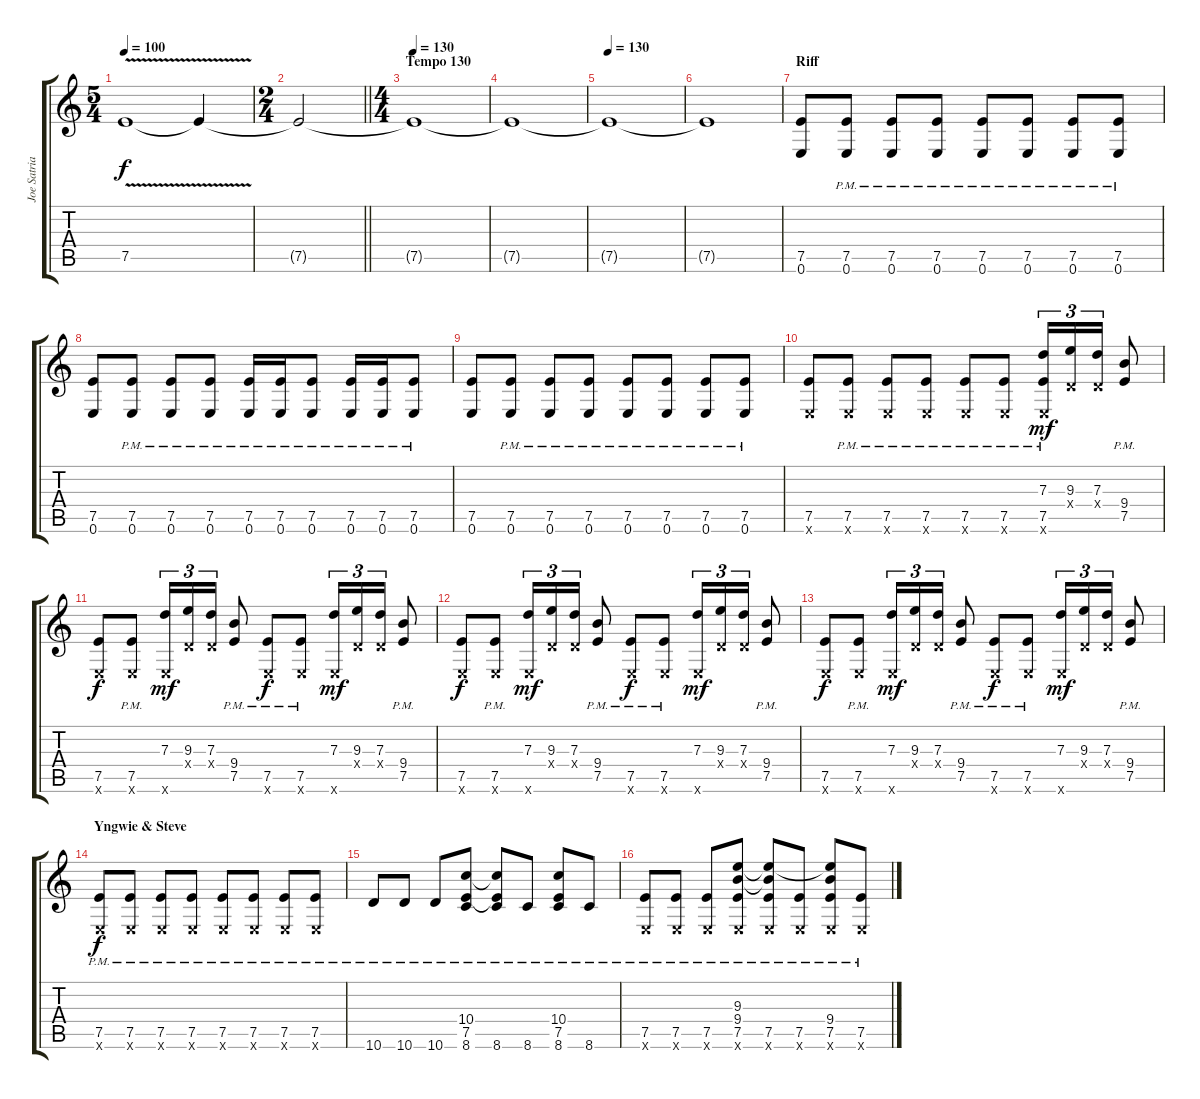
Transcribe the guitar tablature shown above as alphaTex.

\track ("Joe Satriani" "Joe Satria") {instrument overdrivenguitar}
\staff {score tabs}
\tuning (E4 B3 G3 D3 A2 E2) {hide}
\ts (5 4)
\tempo 100
\clef g2
\ks c
7.5{v}.1{dy f} 7.5{t}.4 |
\ts (2 4)
\barLineRight lightlight
7.5{t}.2 |
\ts (4 4)
\section ("" "Tempo 130")
\tempo 130
7.5{t}.1 |
7.5{t}.1{volume 7} |
\tempo 130
7.5{t}.1 |
7.5{t}.1 |
\section ("" "Riff")
(7.5 0.6).8{volume 14} (7.5{pm} 0.6{pm}).8 (7.5{pm} 0.6{pm}).8 (7.5{pm} 0.6{pm}).8 (7.5{pm} 0.6{pm}).8 (7.5{pm} 0.6{pm}).8 (7.5{pm} 0.6{pm}).8 (7.5{pm} 0.6{pm}).8 |
(7.5 0.6).8 (7.5{pm} 0.6{pm}).8 (7.5{pm} 0.6{pm}).8 (7.5{pm} 0.6{pm}).8 (7.5{pm} 0.6{pm}).16 (7.5{pm} 0.6).16 (7.5{pm} 0.6).8 (7.5{pm} 0.6{pm}).16 (7.5{pm} 0.6{pm}).16 (7.5{pm} 0.6{pm}).8 |
(7.5 0.6).8 (7.5{pm} 0.6{pm}).8 (7.5{pm} 0.6{pm}).8 (7.5{pm} 0.6{pm}).8 (7.5{pm} 0.6{pm}).8 (7.5{pm} 0.6{pm}).8 (7.5{pm} 0.6{pm}).8 (7.5{pm} 0.6{pm}).8 |
(7.5 0.6{x}).8 (7.5{pm} 0.6{x}).8 (7.5{pm} 0.6{x}).8 (7.5{pm} 0.6{x}).8 (7.5{pm} 0.6{x}).8 (7.5{pm} 0.6{x}).8 (7.3 7.5{pm} 0.6{x}).16{tu (3 2) dy mf} (9.3 0.4{x}).16{tu (3 2)} (7.3 0.4{x}).16{tu (3 2)} (9.4{pm} 7.5{pm}).8 |
(7.5 0.6{x}).8{dy f} (7.5{pm} 0.6{x}).8 (7.3 0.6{x}).16{tu (3 2) dy mf} (9.3 0.4{x}).16{tu (3 2)} (7.3 0.4{x}).16{tu (3 2)} (9.4 7.5{pm}).8 (7.5{pm} 0.6{x}).8{dy f} (7.5{pm} 0.6{x}).8 (7.3 0.6{x}).16{tu (3 2) dy mf} (9.3 0.4{x}).16{tu (3 2)} (7.3 0.4{x}).16{tu (3 2)} (9.4{pm} 7.5{pm}).8 |
(7.5 0.6{x}).8{dy f} (7.5{pm} 0.6{x}).8 (7.3 0.6{x}).16{tu (3 2) dy mf} (9.3 0.4{x}).16{tu (3 2)} (7.3 0.4{x}).16{tu (3 2)} (9.4 7.5{pm}).8 (7.5{pm} 0.6{x}).8{dy f} (7.5{pm} 0.6{x}).8 (7.3 0.6{x}).16{tu (3 2) dy mf} (9.3 0.4{x}).16{tu (3 2)} (7.3 0.4{x}).16{tu (3 2)} (9.4{pm} 7.5{pm}).8 |
(7.5 0.6{x}).8{dy f} (7.5{pm} 0.6{x}).8 (7.3 0.6{x}).16{tu (3 2) dy mf} (9.3 0.4{x}).16{tu (3 2)} (7.3 0.4{x}).16{tu (3 2)} (9.4 7.5{pm}).8 (7.5{pm} 0.6{x}).8{dy f} (7.5{pm} 0.6{x}).8 (7.3 0.6{x}).16{tu (3 2) dy mf} (9.3 0.4{x}).16{tu (3 2)} (7.3 0.4{x}).16{tu (3 2)} (9.4{pm} 7.5{pm}).8 |
\section ("" "Yngwie & Steve")
(7.5{pm} 0.6{x}).8{dy f} (7.5{pm} 0.6{x}).8 (7.5{pm} 0.6{x}).8 (7.5{pm} 0.6{x}).8 (7.5{pm} 0.6{x}).8 (7.5{pm} 0.6{x}).8 (7.5{pm} 0.6{x}).8 (7.5{pm} 0.6{x}).8 |
10.6{pm}.8 10.6{pm}.8 10.6{pm}.8 (10.4 7.5 8.6{pm}).8 (10.4{t} 7.5{t} 8.6{pm}).8 8.6{pm}.8 (10.4 7.5 8.6{pm}).8 8.6{pm}.8 |
(7.5{pm} 0.6{x}).8 (7.5{pm} 0.6{x}).8 (7.5{pm} 0.6{x}).8 (9.3 9.4 7.5{pm} 0.6{x}).8 (9.3{t} 9.4{t} 7.5{pm} 0.6{x}).8 (7.5{pm} 0.6{x}).8 (9.3{t} 9.4 7.5{pm} 0.6{x}).8 (7.5{pm} 0.6{x}).8
